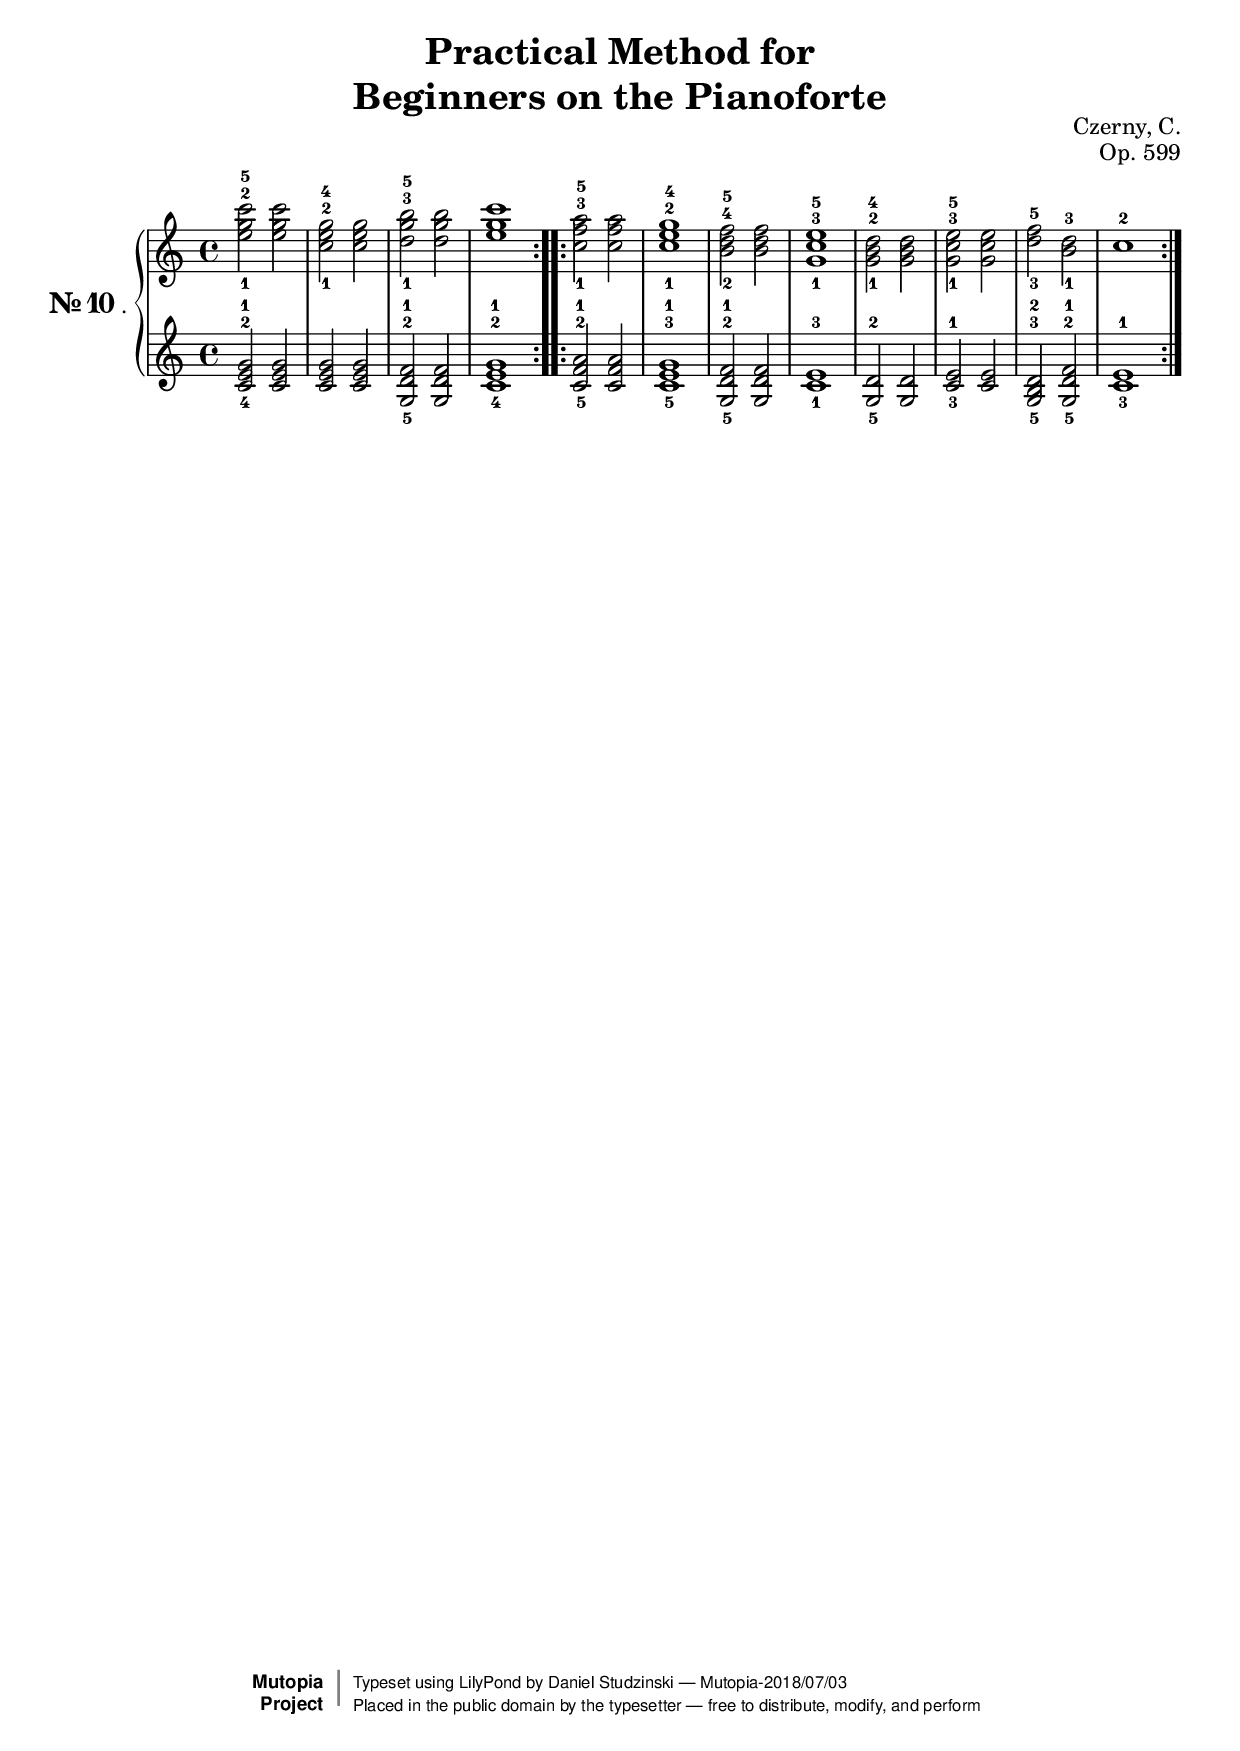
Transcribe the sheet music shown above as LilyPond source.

\version "2.19.82"


\include "english.ly"

% \paper {
%   #(set-paper-size "a4")
%  % #(set-paper-size "letter")
% }

\header {
    composer            = "Czerny, C."
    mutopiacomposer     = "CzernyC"

    title               = \markup {
      \center-column {
        \line { "Practical Method for"  }
        \line { "Beginners on the Pianoforte" }
        \italic \line {  }
    }}
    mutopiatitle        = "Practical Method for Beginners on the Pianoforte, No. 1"

    opus                = "Op. 599"
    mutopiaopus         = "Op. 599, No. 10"
    
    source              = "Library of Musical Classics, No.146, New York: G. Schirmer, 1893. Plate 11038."
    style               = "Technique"
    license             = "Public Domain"
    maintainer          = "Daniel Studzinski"
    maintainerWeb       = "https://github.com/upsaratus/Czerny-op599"
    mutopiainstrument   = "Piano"

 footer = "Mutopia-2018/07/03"
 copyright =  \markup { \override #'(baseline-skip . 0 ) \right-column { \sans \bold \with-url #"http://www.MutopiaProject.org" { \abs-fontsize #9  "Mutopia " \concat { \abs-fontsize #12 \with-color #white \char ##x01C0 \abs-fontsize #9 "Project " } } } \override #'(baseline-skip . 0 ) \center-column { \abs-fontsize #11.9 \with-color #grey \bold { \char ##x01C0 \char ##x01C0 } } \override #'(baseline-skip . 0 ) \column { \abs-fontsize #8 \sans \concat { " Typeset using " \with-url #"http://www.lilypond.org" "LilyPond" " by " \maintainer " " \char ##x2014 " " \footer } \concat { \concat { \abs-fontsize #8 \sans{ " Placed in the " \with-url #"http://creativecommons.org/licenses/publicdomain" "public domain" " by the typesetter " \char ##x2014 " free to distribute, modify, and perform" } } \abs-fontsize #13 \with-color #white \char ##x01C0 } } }
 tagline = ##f
}


%--------Definitions
global = {

  \key c \major
  %\numericTimeSignature 
  \time 4/4
}


RHI = \relative c'' {
  \voiceOne
  \clef treble
  \global
   
}  

RHII = \relative c'' {
  \voiceTwo
  \clef treble

   \override Fingering.direction = #UP

  <e-1 g-2 c-5>2 q
  <c-1 e-2 g-4> q
  <d-1 g-3 b-5> q
  <e g c>1 \bar ":..:"
  
  <c-1 f-3 a-5>2 q
  <c-1 e-2 g-4>1
  <b-2 d-4 f-5>2 q
  <g-1 c-3 e-5>1
  <g-1 b-2 d-4>2 q
  <g-1 c-3 e-5> q
  <d'-3 f-5> <b-1 d-3>
  c1-2 \bar ":|."
  
   
}

LHI = \relative c' {
  \voiceThree
  \clef treble
  \global
  
  <c-4 e-2 g-1>2 q
  q q
  <g-5 d'-2 f-1> q
  <c-4 e-2 g-1>1
  
  <c-5 f-2 a-1>2 q
  <c-5 e-3 g-1>1
  <g-5 d'-2 f-1>2 q
  <c-1 e-3>1
  <g-5 d'-2>2 q
  <c-3 e-1>2 q
  <g-5 b-3 d-2>2 <g-5 d'-2 f-1>
  <c-3 e-1>1 
  

}

LHII = \relative c' {
  \voiceFour
  \clef treble
  \global
} 


Dynamics = {
}


\score
{
  \new PianoStaff \with {
    instrumentName = \markup {
      \center-column {
        \line { \bold \huge { "№" } \number "10". }
        \line \large { }
        \italic \line {  }
      }
    }
    shortInstrumentName = ""
    midiInstrument = "acoustic grand"
  }
  <<
    \new Staff="RH"
    <<
      \new Voice = "RF"
      \RHI
      \new Voice= "RS"
      \RHII
    >>
    
    \new Staff="LH" 
    <<
      \new Voice = "LF"
      \LHI
      \new Voice= "LS"
      \LHII
    >>
  >>
  \layout { }
  \midi {\tempo 2 = 88 }
}